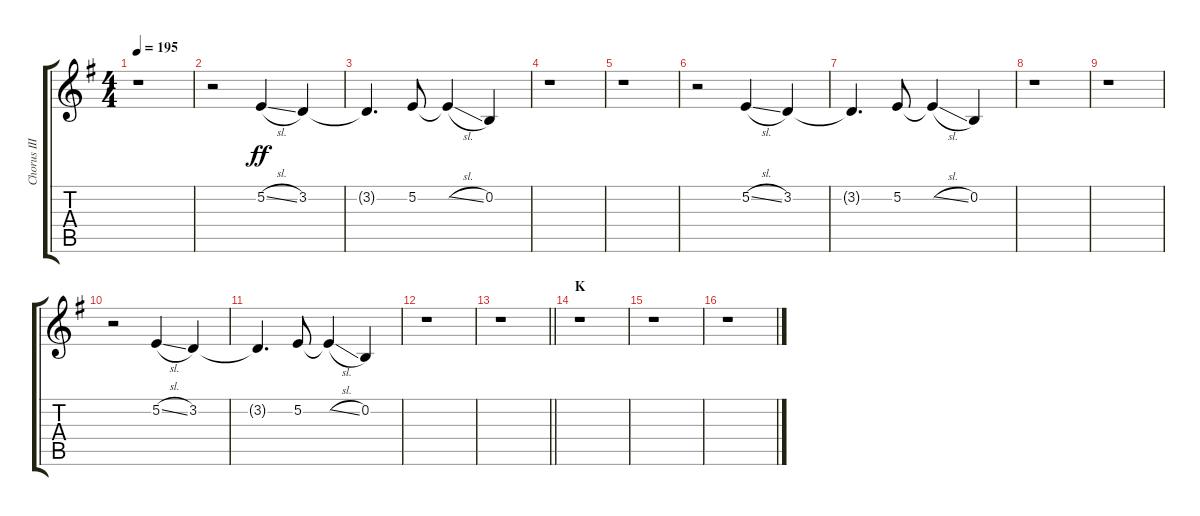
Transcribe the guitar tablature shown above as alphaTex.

\track ("Chorus III" "Chorus III") {instrument voiceoohs}
\staff {score tabs}
\tuning (E4 B3 G3 D3 A2 E2) {hide}
\ts (4 4)
\tempo 195
\clef g2
\ks g
r.1{dy ff} |
r.2 5.2{sl}.4 3.2.4 |
3.2{t}.4{d} 5.2.8 5.2{sl t}.4 0.2.4 |
r.1 |
r.1 |
r.2 5.2{sl}.4 3.2.4 |
3.2{t}.4{d} 5.2.8 5.2{sl t}.4 0.2.4 |
r.1 |
r.1 |
r.2 5.2{sl}.4 3.2.4 |
3.2{t}.4{d} 5.2.8 5.2{sl t}.4 0.2.4 |
r.1 |
\barLineRight lightlight
r.1 |
\section ("" "K")
r.1 |
r.1 |
r.1
